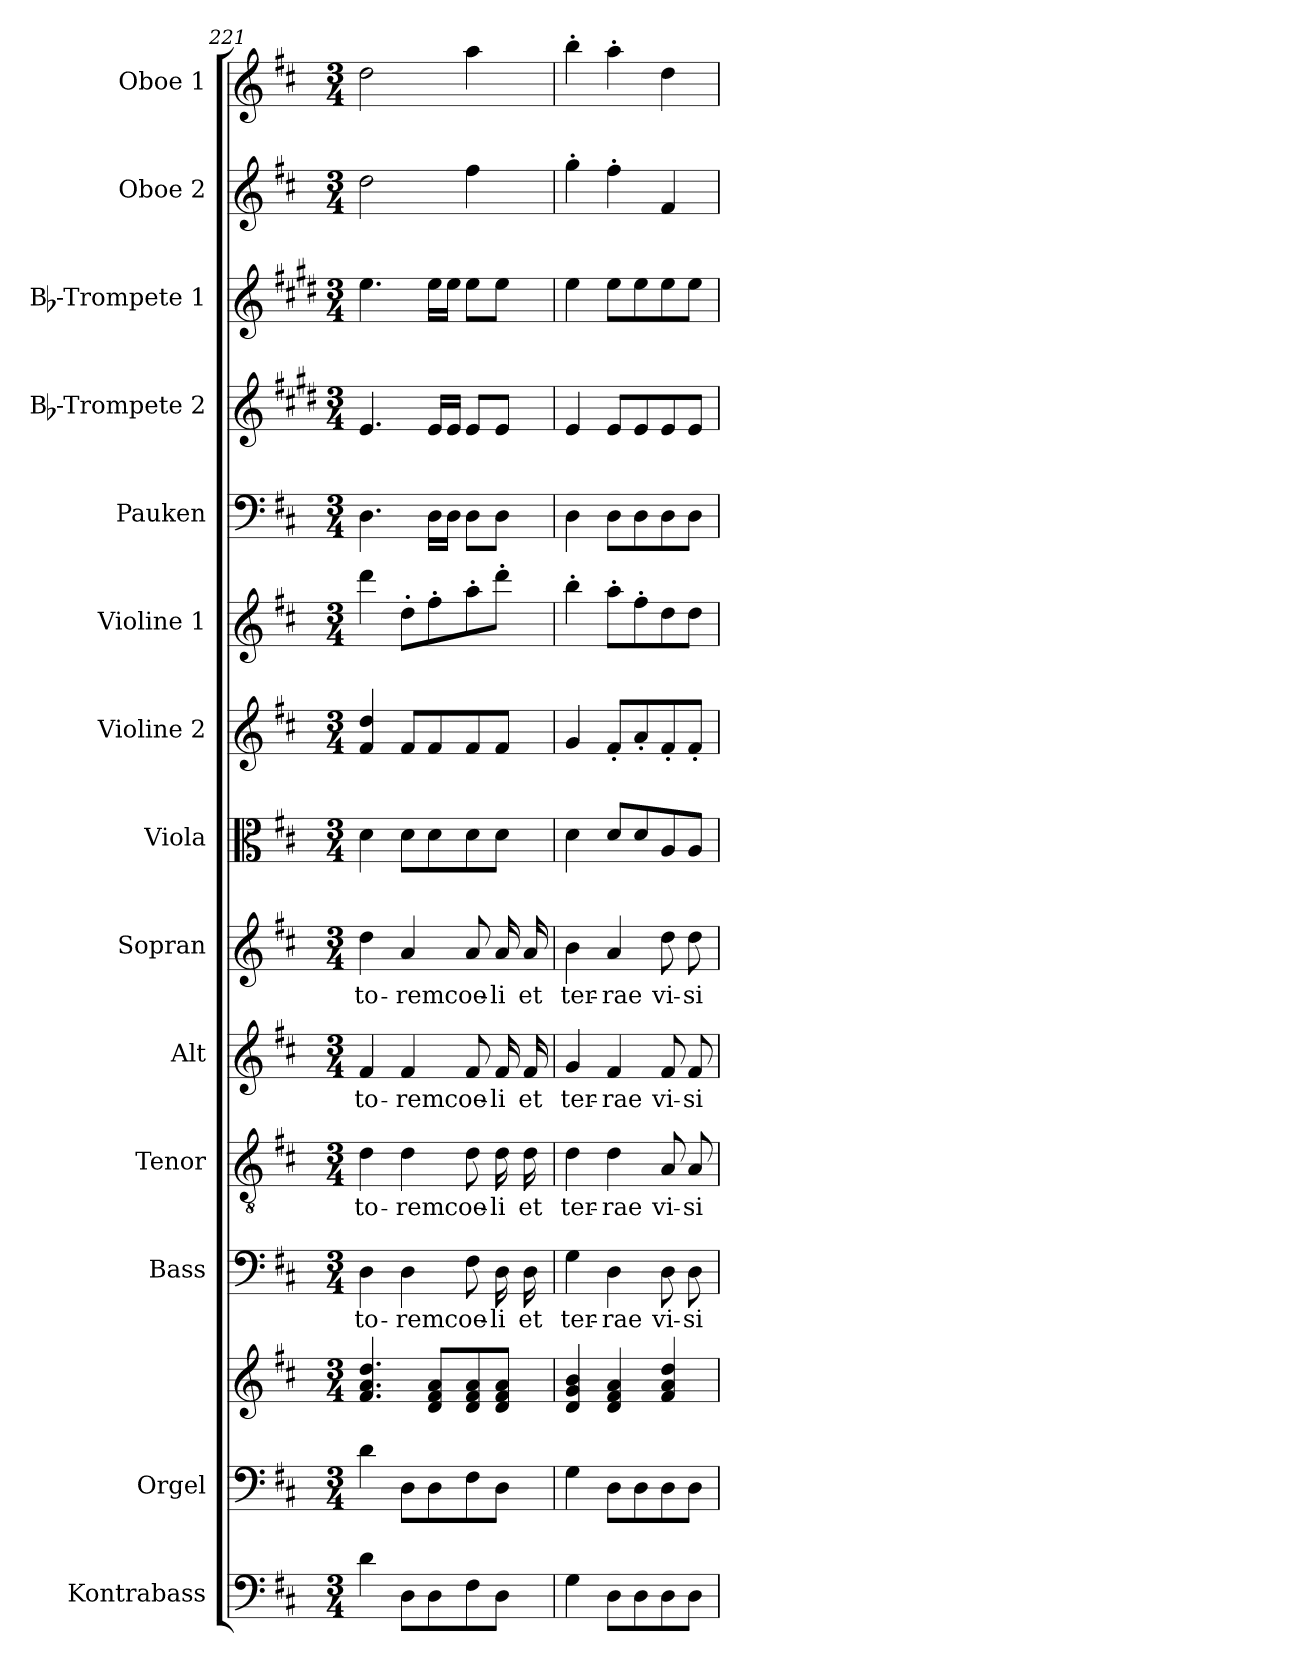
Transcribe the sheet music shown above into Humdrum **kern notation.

**kern	**kern	**kern	**kern	**text	**kern	**text	**kern	**text	**kern	**text	**kern	**kern	**kern	**kern	**kern	**kern	**kern	**kern
*part14	*part13	*part13	*part12	*part12	*part11	*part11	*part10	*part10	*part9	*part9	*part8	*part7	*part6	*part5	*part4	*part3	*part2	*part1
*staff15	*staff14	*staff13	*staff12	*staff12	*staff11	*staff11	*staff10	*staff10	*staff9	*staff9	*staff8	*staff7	*staff6	*staff5	*staff4	*staff3	*staff2	*staff1
*I"Kontrabass	*I"Orgel	*	*I"Bass	*	*I"Tenor	*	*I"Alt	*	*I"Sopran	*	*I"Viola	*I"Violine 2	*I"Violine 1	*I"Pauken	*I"Bb-Trompete 2	*I"Bb-Trompete 1	*I"Oboe 2	*I"Oboe 1
*I'Kb.	*I'Org.	*	*I'B.	*	*I'T.	*	*I'A.	*	*I'S.	*	*I'Vla.	*I'Vl. 2	*I'Vl. 1	*I'Pk.	*I'Bb Trp. 2	*I'Bb Trp. 1	*I'Ob. 2	*I'Ob. 1
*clefF4	*clefF4	*clefG2	*clefF4	*	*clefGv2	*	*clefG2	*	*clefG2	*	*clefC3	*clefG2	*clefG2	*clefF4	*clefG2	*clefG2	*clefG2	*clefG2
*ITrd7c12	*	*	*	*	*	*	*	*	*	*	*	*	*	*	*ITrd1c2	*ITrd1c2	*	*
*k[f#c#]	*k[f#c#]	*k[f#c#]	*k[f#c#]	*	*k[f#c#]	*	*k[f#c#]	*	*k[f#c#]	*	*k[f#c#]	*k[f#c#]	*k[f#c#]	*k[f#c#]	*k[f#c#]	*k[f#c#]	*k[f#c#]	*k[f#c#]
*D:	*D:	*D:	*D:	*	*D:	*	*D:	*	*D:	*	*D:	*D:	*D:	*D:	*D:	*D:	*D:	*D:
*M3/4	*M3/4	*M3/4	*M3/4	*	*M3/4	*	*M3/4	*	*M3/4	*	*M3/4	*M3/4	*M3/4	*M3/4	*M3/4	*M3/4	*M3/4	*M3/4
=221	=221	=221	=221	=221	=221	=221	=221	=221	=221	=221	=221	=221	=221	=221	=221	=221	=221	=221
!	!	!	!	!LO:LY:b	!	!LO:LY:b	!	!LO:LY:b	!	!LO:LY:b	!	!	!	!	!	!	!	!
4D\	4d\	4.f#/ 4.a/ 4.dd/	4D\	-to-	4d\	-to-	4f#/	-to-	4dd\	-to-	4d\	4f#/ 4dd/	4ddd\	4.D\	4.d/	4.dd\	2dd\	2dd\
!	!	!	!	!LO:LY:b	!	!LO:LY:b	!	!LO:LY:b	!	!LO:LY:b	!	!	!	!	!	!	!	!
8DD\L	8D\L	.	4D\	-rem	4d\	-rem	4f#/	-rem	4a/	-rem	8d\L	8f#/L	8dd'>\L	.	.	.	.	.
8DD\	8D\	8d/ 8f#/ 8a/L	.	.	.	.	.	.	.	.	8d\	8f#/	8ff#'>\	16D\LL	16d/LL	16dd\LL	.	.
.	.	.	.	.	.	.	.	.	.	.	.	.	.	16D\JJ	16d/JJ	16dd\JJ	.	.
!	!	!	!	!LO:LY:b	!	!LO:LY:b	!	!LO:LY:b	!	!LO:LY:b	!	!	!	!	!	!	!	!
8FF#\	8F#\	8d/ 8f#/ 8a/	8F#\	coe-	8d\	coe-	8f#/	coe-	8a/	coe-	8d\	8f#/	8aa'>\	8D\L	8d/L	8dd\L	4ff#\	4aa\
!	!	!	!	!LO:LY:b	!	!LO:LY:b	!	!LO:LY:b	!	!LO:LY:b	!	!	!	!	!	!	!	!
8DD\J	8D\J	8d/ 8f#/ 8a/J	16D\	-li	16d\	-li	16f#/	-li	16a/	-li	8d\J	8f#/J	8ddd'>\J	8D\J	8d/J	8dd\J	.	.
!	!	!	!	!LO:LY:b	!	!LO:LY:b	!	!LO:LY:b	!	!LO:LY:b	!	!	!	!	!	!	!	!
.	.	.	16D\	et	16d\	et	16f#/	et	16a/	et	.	.	.	.	.	.	.	.
=222	=222	=222	=222	=222	=222	=222	=222	=222	=222	=222	=222	=222	=222	=222	=222	=222	=222	=222
!	!	!	!	!LO:LY:b	!	!LO:LY:b	!	!LO:LY:b	!	!LO:LY:b	!	!	!	!	!	!	!	!
4GG\	4G\	4d/ 4g/ 4b/	4G\	ter-	4d\	ter-	4g/	ter-	4b\	ter-	4d\	4g/	4bb'>\	4D\	4d/	4dd\	4gg'>\	4bb'>\
!	!	!	!	!LO:LY:b	!	!LO:LY:b	!	!LO:LY:b	!	!LO:LY:b	!	!	!	!	!	!	!	!
8DD\L	8D\L	4d/ 4f#/ 4a/	4D\	-rae	4d\	-rae	4f#/	-rae	4a/	-rae	8d/L	8f#'</L	8aa'>\L	8D\L	8d/L	8dd\L	4ff#'>\	4aa'>\
8DD\	8D\	.	.	.	.	.	.	.	.	.	8d/	8a'</	8ff#'>\	8D\	8d/	8dd\	.	.
!	!	!	!	!LO:LY:b	!	!LO:LY:b	!	!LO:LY:b	!	!LO:LY:b	!	!	!	!	!	!	!	!
8DD\	8D\	4f#/ 4a/ 4dd/	8D\	vi-	8A/	vi-	8f#/	vi-	8dd\	vi-	8A/	8f#'</	8dd\	8D\	8d/	8dd\	4f#/	4dd\
!	!	!	!	!LO:LY:b	!	!LO:LY:b	!	!LO:LY:b	!	!LO:LY:b	!	!	!	!	!	!	!	!
8DD\J	8D\J	.	8D\	-si-	8A/	-si-	8f#/	-si-	8dd\	-si-	8A/J	8f#'</J	8dd\J	8D\J	8d/J	8dd\J	.	.
=	=	=	=	=	=	=	=	=	=	=	=	=	=	=	=	=	=	=
*-	*-	*-	*-	*-	*-	*-	*-	*-	*-	*-	*-	*-	*-	*-	*-	*-	*-	*-
